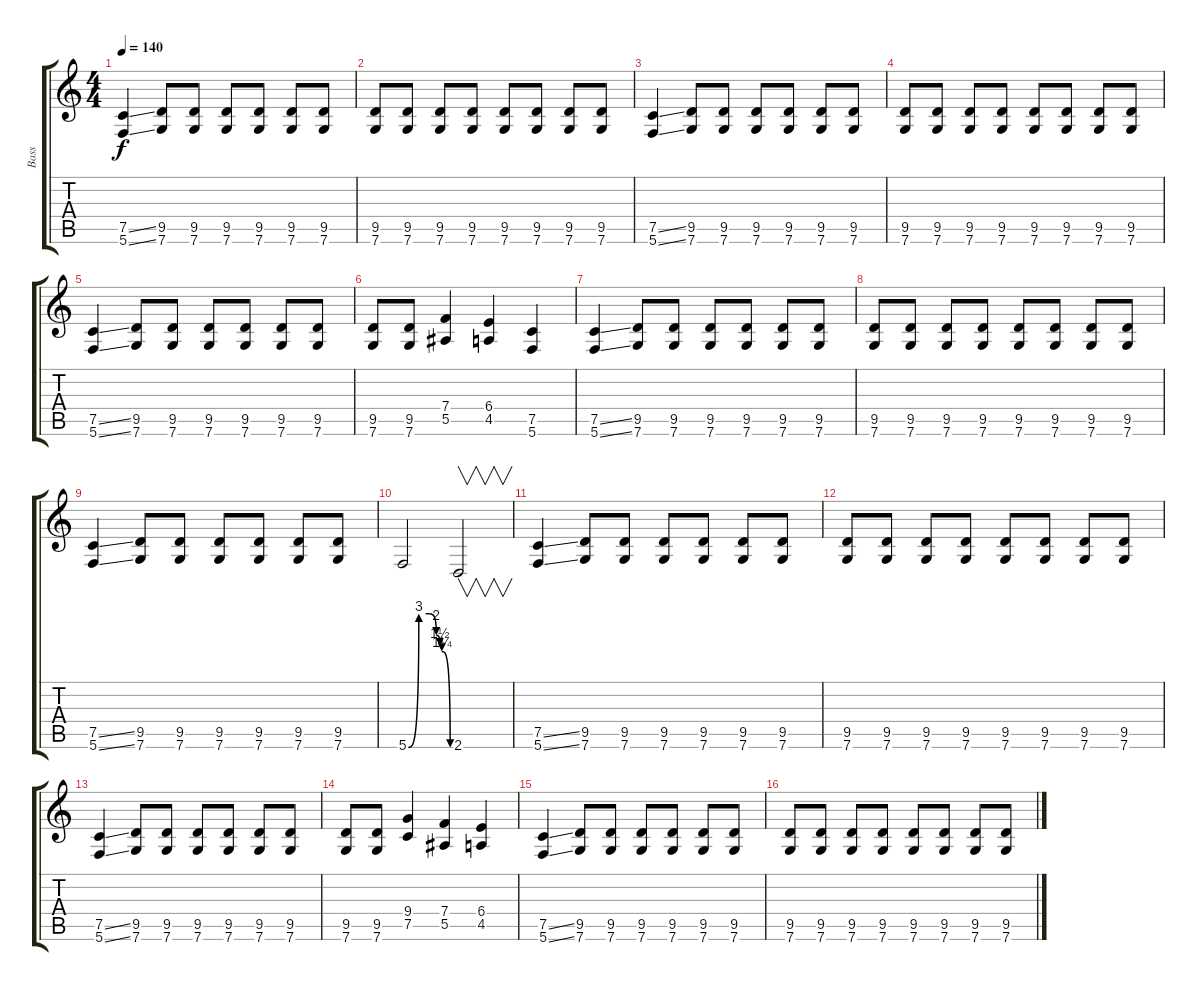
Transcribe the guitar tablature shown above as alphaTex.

\track ("Bass" "Bass") {instrument electricbassfinger}
\staff {score tabs}
\tuning (C4 G3 Eb3 Bb2 F2 C2) {hide}
\ts (4 4)
\tempo 140
\clef g2
\ks c
(7.5{ss} 5.6{ss}).4{dy f} (9.5 7.6).8 (9.5 7.6).8 (9.5 7.6).8 (9.5 7.6).8 (9.5 7.6).8 (9.5 7.6).8 |
(9.5 7.6).8 (9.5 7.6).8 (9.5 7.6).8 (9.5 7.6).8 (9.5 7.6).8 (9.5 7.6).8 (9.5 7.6).8 (9.5 7.6).8 |
(7.5{ss} 5.6{ss}).4 (9.5 7.6).8 (9.5 7.6).8 (9.5 7.6).8 (9.5 7.6).8 (9.5 7.6).8 (9.5 7.6).8 |
(9.5 7.6).8 (9.5 7.6).8 (9.5 7.6).8 (9.5 7.6).8 (9.5 7.6).8 (9.5 7.6).8 (9.5 7.6).8 (9.5 7.6).8 |
(7.5{ss} 5.6{ss}).4 (9.5 7.6).8 (9.5 7.6).8 (9.5 7.6).8 (9.5 7.6).8 (9.5 7.6).8 (9.5 7.6).8 |
(9.5 7.6).8 (9.5 7.6).8 (7.4 5.5).4 (6.4 4.5).4 (7.5 5.6).4 |
(7.5{ss} 5.6{ss}).4 (9.5 7.6).8 (9.5 7.6).8 (9.5 7.6).8 (9.5 7.6).8 (9.5 7.6).8 (9.5 7.6).8 |
(9.5 7.6).8 (9.5 7.6).8 (9.5 7.6).8 (9.5 7.6).8 (9.5 7.6).8 (9.5 7.6).8 (9.5 7.6).8 (9.5 7.6).8 |
(7.5{ss} 5.6{ss}).4 (9.5 7.6).8 (9.5 7.6).8 (9.5 7.6).8 (9.5 7.6).8 (9.5 7.6).8 (9.5 7.6).8 |
5.6{be (custom 0 0 15 12 30 12 40 8 45 6 48 5 60 0)}.2 2.6.2{v} |
(7.5{ss} 5.6{ss}).4 (9.5 7.6).8 (9.5 7.6).8 (9.5 7.6).8 (9.5 7.6).8 (9.5 7.6).8 (9.5 7.6).8 |
(9.5 7.6).8 (9.5 7.6).8 (9.5 7.6).8 (9.5 7.6).8 (9.5 7.6).8 (9.5 7.6).8 (9.5 7.6).8 (9.5 7.6).8 |
(7.5{ss} 5.6{ss}).4 (9.5 7.6).8 (9.5 7.6).8 (9.5 7.6).8 (9.5 7.6).8 (9.5 7.6).8 (9.5 7.6).8 |
(9.5 7.6).8 (9.5 7.6).8 (9.4 7.5).4 (7.4 5.5).4 (6.4 4.5).4 |
(7.5{ss} 5.6{ss}).4 (9.5 7.6).8 (9.5 7.6).8 (9.5 7.6).8 (9.5 7.6).8 (9.5 7.6).8 (9.5 7.6).8 |
(9.5 7.6).8 (9.5 7.6).8 (9.5 7.6).8 (9.5 7.6).8 (9.5 7.6).8 (9.5 7.6).8 (9.5 7.6).8 (9.5 7.6).8
